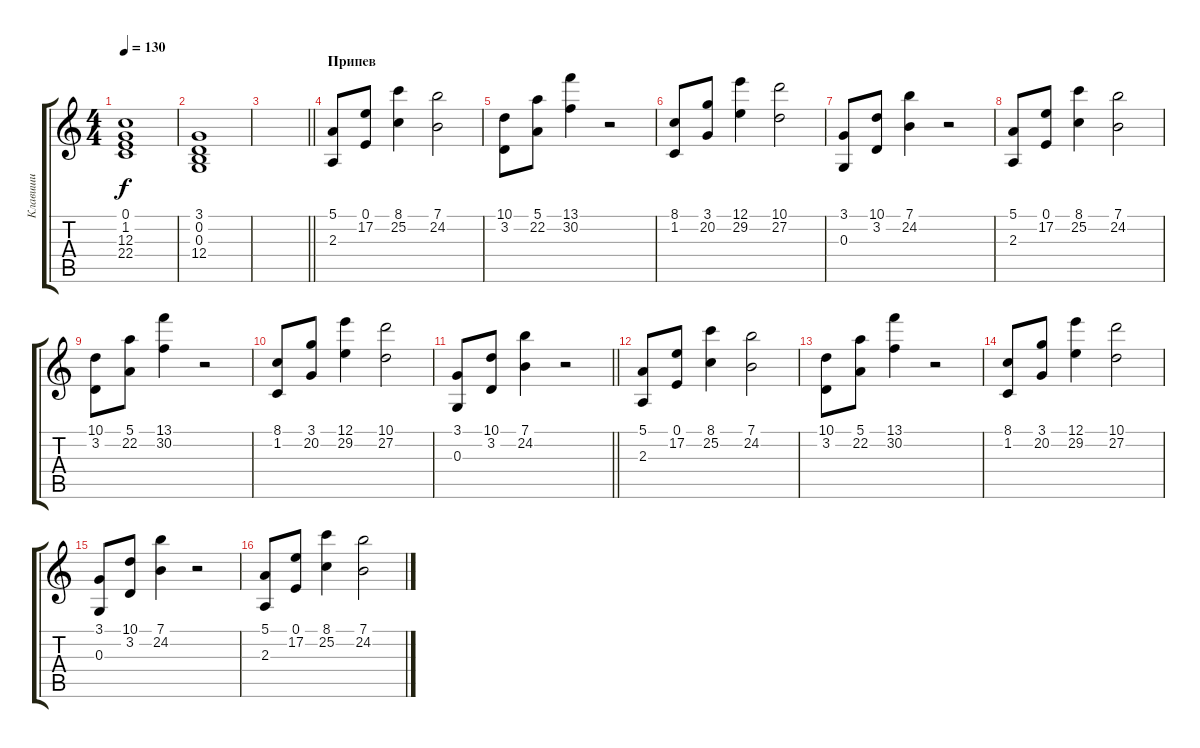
\track ("Клавиши" "Клавиши") {instrument fx5brightness}
\staff {score tabs}
\tuning (E4 B3 G3 D3 A2 E2) {hide}
\ts (4 4)
\tempo 130
\clef g2
\ks c
(0.1 1.2 12.3 22.4).1{dy f} |
(3.1 0.2 0.3 12.4).1 |
\barLineRight lightlight
|
\section ("" "Припев")
(5.1 2.3).8 (0.1 17.2).8 (8.1 25.2).4 (7.1 24.2).2 |
(10.1 3.2).8 (5.1 22.2).8 (13.1 30.2).4 r.2 |
(8.1 1.2).8 (3.1 20.2).8 (12.1 29.2).4 (10.1 27.2).2 |
(3.1 0.3).8 (10.1 3.2).8 (7.1 24.2).4 r.2 |
(5.1 2.3).8 (0.1 17.2).8 (8.1 25.2).4 (7.1 24.2).2 |
(10.1 3.2).8 (5.1 22.2).8 (13.1 30.2).4 r.2 |
(8.1 1.2).8 (3.1 20.2).8 (12.1 29.2).4 (10.1 27.2).2 |
\barLineRight lightlight
(3.1 0.3).8 (10.1 3.2).8 (7.1 24.2).4 r.2 |
(5.1 2.3).8 (0.1 17.2).8 (8.1 25.2).4 (7.1 24.2).2 |
(10.1 3.2).8 (5.1 22.2).8 (13.1 30.2).4 r.2 |
(8.1 1.2).8 (3.1 20.2).8 (12.1 29.2).4 (10.1 27.2).2 |
(3.1 0.3).8 (10.1 3.2).8 (7.1 24.2).4 r.2 |
(5.1 2.3).8 (0.1 17.2).8 (8.1 25.2).4 (7.1 24.2).2
